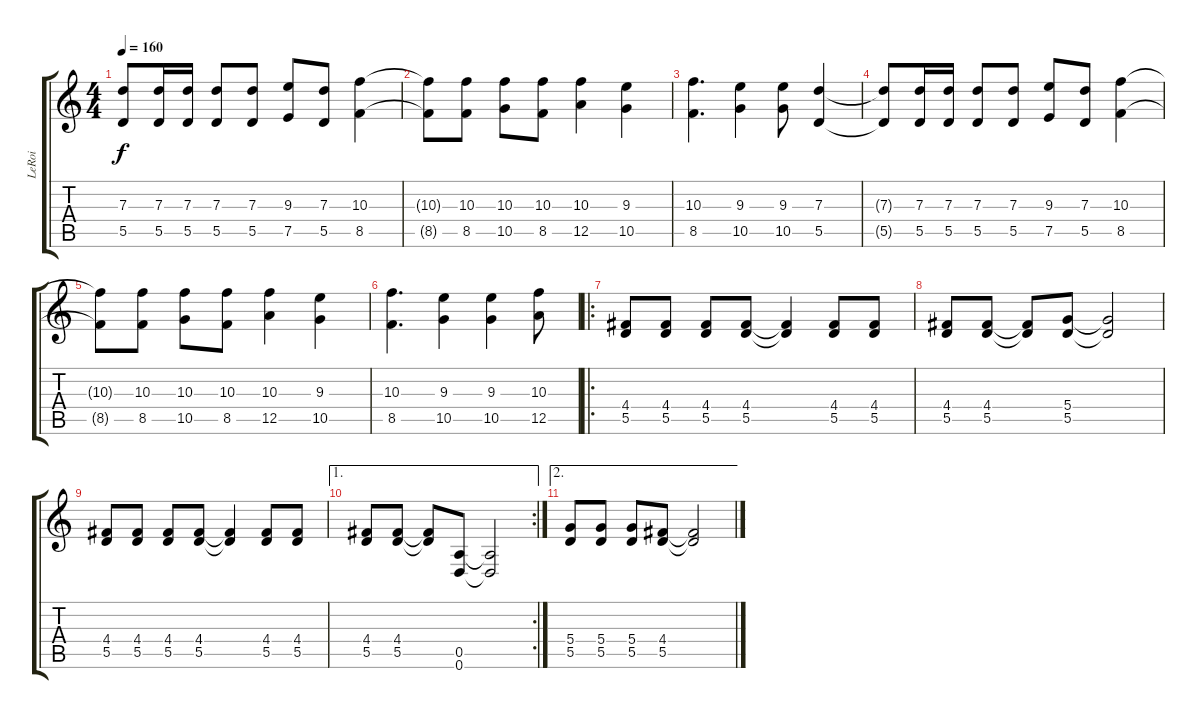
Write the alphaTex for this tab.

\track ("LeRoi" "LeRoi") {instrument distortionguitar}
\staff {score tabs}
\tuning (E4 B3 G3 D3 A2 D2) {hide}
\ts (4 4)
\tempo 160
\clef g2
\ks c
(7.3{t} 5.5{t}).8{dy f} (7.3 5.5).16 (7.3 5.5).16 (7.3 5.5).8 (7.3 5.5).8 (9.3 7.5).8 (7.3 5.5).8 (10.3 8.5).4 |
(10.3{t} 8.5{t}).8 (10.3 8.5).8 (10.3 10.5).8 (10.3 8.5).8 (10.3 12.5).4 (9.3 10.5).4 |
(10.3 8.5).4{d} (9.3 10.5).4 (9.3 10.5).8 (7.3 5.5).4 |
(7.3{t} 5.5{t}).8 (7.3 5.5).16 (7.3 5.5).16 (7.3 5.5).8 (7.3 5.5).8 (9.3 7.5).8 (7.3 5.5).8 (10.3 8.5).4 |
(10.3{t} 8.5{t}).8 (10.3 8.5).8 (10.3 10.5).8 (10.3 8.5).8 (10.3 12.5).4 (9.3 10.5).4 |
(10.3 8.5).4{d} (9.3 10.5).4 (9.3 10.5).4 (10.3 12.5).8 |
\ro
(4.4 5.5).8 (4.4 5.5).8 (4.4 5.5).8 (4.4 5.5).8 (4.4{t} 5.5{t}).4 (4.4 5.5).8 (4.4 5.5).8 |
(4.4 5.5).8 (4.4 5.5).8 (4.4{t} 5.5{t}).8 (5.4 5.5).8 (5.4{t} 5.5{t}).2 |
(4.4 5.5).8 (4.4 5.5).8 (4.4 5.5).8 (4.4 5.5).8 (4.4{t} 5.5{t}).4 (4.4 5.5).8 (4.4 5.5).8 |
\ae 1
\rc 2
(4.4 5.5).8 (4.4 5.5).8 (4.4{t} 5.5{t}).8 (0.5 0.6).8 (0.5{t} 0.6{t}).2 |
\ae 2
(5.4 5.5).8 (5.4 5.5).8 (5.4 5.5).8 (4.4 5.5).8 (4.4{t} 5.5{t}).2
